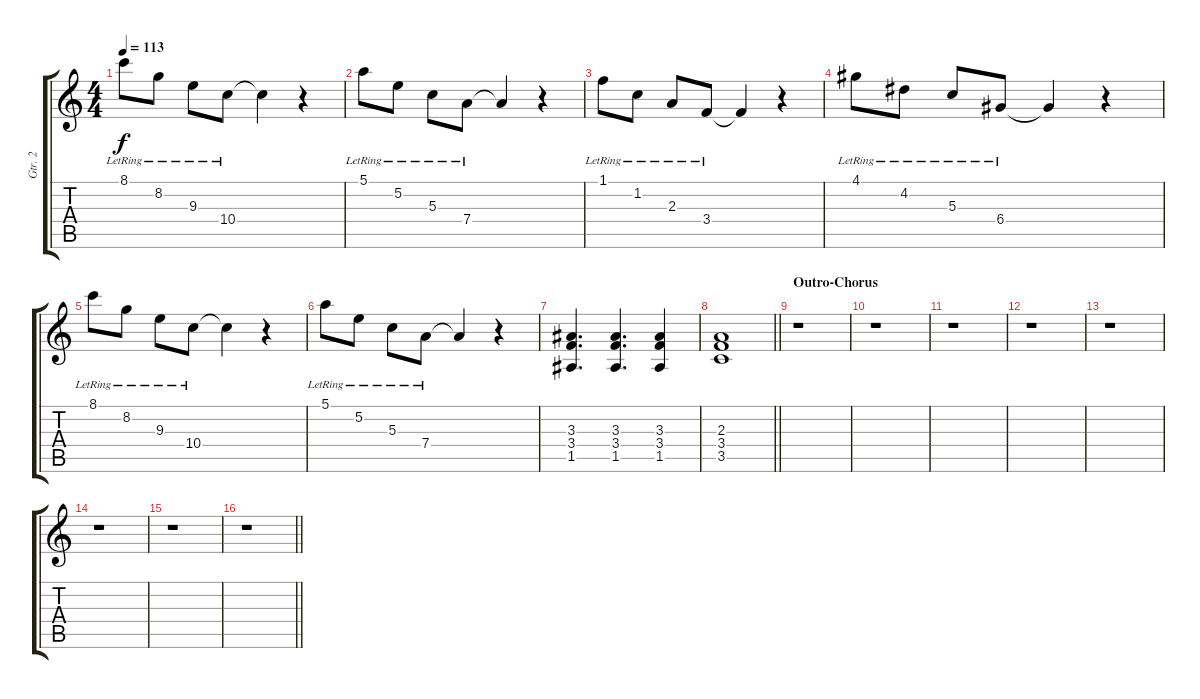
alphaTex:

\track ("Gtr. 2" "Gtr. 2") {instrument electricguitarclean}
\staff {score tabs}
\tuning (E4 B3 G3 D3 A2 E2) {hide}
\ts (4 4)
\tempo 113
\clef g2
\ks c
8.1{lr}.8{dy f} 8.2{lr}.8 9.3{lr}.8 10.4{lr}.8 10.4{t}.4 r.4 |
5.1{lr}.8 5.2{lr}.8 5.3{lr}.8 7.4{lr}.8 7.4{t}.4 r.4 |
1.1{lr}.8 1.2{lr}.8 2.3{lr}.8 3.4{lr}.8 3.4{t}.4 r.4 |
4.1{lr}.8 4.2{lr}.8 5.3{lr}.8 6.4{lr}.8 6.4{t}.4 r.4 |
8.1{lr}.8 8.2{lr}.8 9.3{lr}.8 10.4{lr}.8 10.4{t}.4 r.4 |
5.1{lr}.8 5.2{lr}.8 5.3{lr}.8 7.4{lr}.8 7.4{t}.4 r.4 |
(3.3 3.4 1.5).4{d} (3.3 3.4 1.5).4{d} (3.3 3.4 1.5).4 |
\barLineRight lightlight
(2.3 3.4 3.5).1 |
\section ("" "Outro-Chorus")
r.1 |
r.1 |
r.1 |
r.1 |
r.1 |
r.1 |
r.1 |
\barLineRight lightlight
r.1
